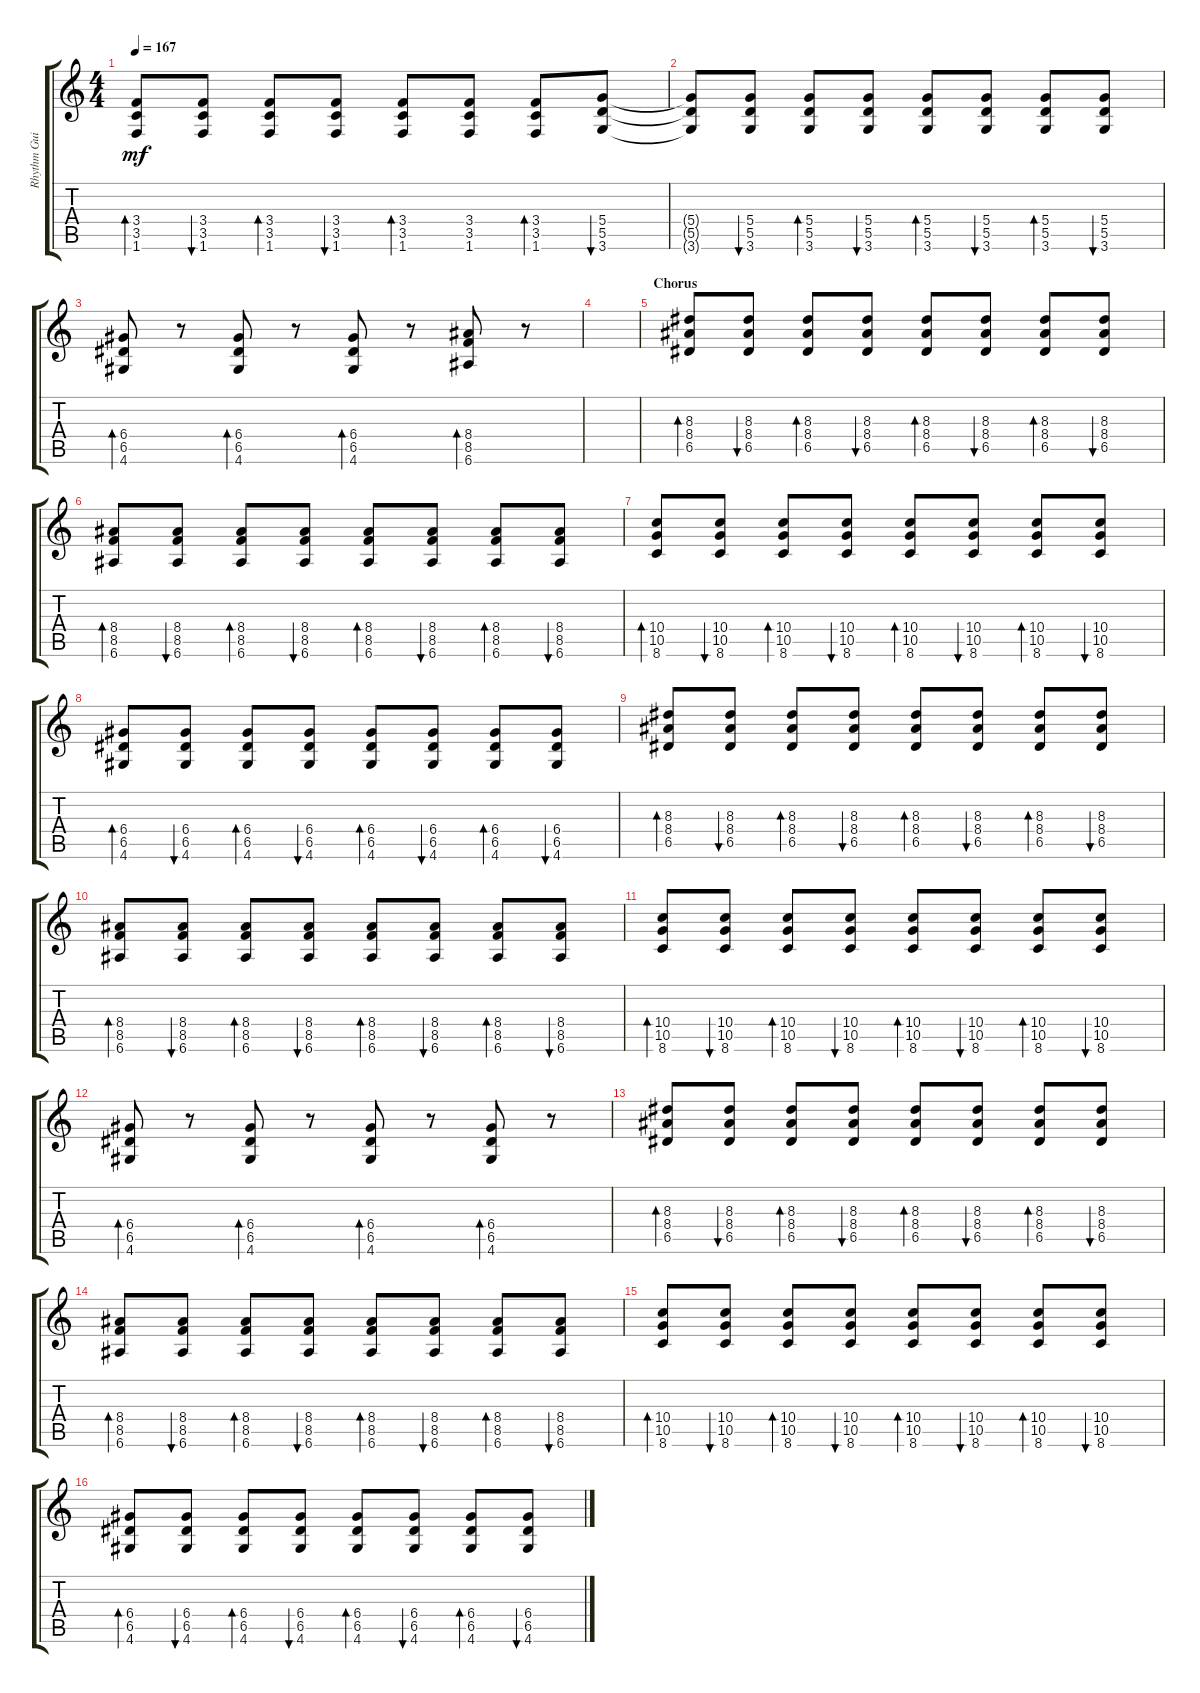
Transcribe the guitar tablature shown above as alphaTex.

\track ("Rhythm Guitar" "Rhythm Gui") {instrument overdrivenguitar}
\staff {score tabs}
\tuning (E4 B3 G3 D3 A2 E2) {hide}
\ts (4 4)
\tempo 167
\clef g2
\ks c
(3.4 3.5 1.6).8{bd 30 dy mf} (3.4 3.5 1.6).8{bu 30} (3.4 3.5 1.6).8{bd 30} (3.4 3.5 1.6).8{bu 30} (3.4 3.5 1.6).8{bd 30} (3.4 3.5 1.6).8 (3.4 3.5 1.6).8{bd 30} (5.4 5.5 3.6).8{bu 30} |
(5.4{t} 5.5{t} 3.6{t}).8 (5.4 5.5 3.6).8{bu 30} (5.4 5.5 3.6).8{bd 30} (5.4 5.5 3.6).8{bu 30} (5.4 5.5 3.6).8{bd 30} (5.4 5.5 3.6).8{bu 30} (5.4 5.5 3.6).8{bd 30} (5.4 5.5 3.6).8{bu 30} |
(6.4 6.5 4.6).8{bd 30} r.8 (6.4 6.5 4.6).8{bd 30} r.8 (6.4 6.5 4.6).8{bd 30} r.8 (8.4 8.5 6.6).8{bd 30} r.8 |
|
\section ("" "Chorus")
(8.3 8.4 6.5).8{bd 30} (8.3 8.4 6.5).8{bu 30} (8.3 8.4 6.5).8{bd 30} (8.3 8.4 6.5).8{bu 30} (8.3 8.4 6.5).8{bd 30} (8.3 8.4 6.5).8{bu 30} (8.3 8.4 6.5).8{bd 30} (8.3 8.4 6.5).8{bu 30} |
(8.4 8.5 6.6).8{bd 30} (8.4 8.5 6.6).8{bu 30} (8.4 8.5 6.6).8{bd 30} (8.4 8.5 6.6).8{bu 30} (8.4 8.5 6.6).8{bd 30} (8.4 8.5 6.6).8{bu 30} (8.4 8.5 6.6).8{bd 30} (8.4 8.5 6.6).8{bu 30} |
(10.4 10.5 8.6).8{bd 30} (10.4 10.5 8.6).8{bu 30} (10.4 10.5 8.6).8{bd 30} (10.4 10.5 8.6).8{bu 30} (10.4 10.5 8.6).8{bd 30} (10.4 10.5 8.6).8{bu 30} (10.4 10.5 8.6).8{bd 30} (10.4 10.5 8.6).8{bu 30} |
(6.4 6.5 4.6).8{bd 30} (6.4 6.5 4.6).8{bu 30} (6.4 6.5 4.6).8{bd 30} (6.4 6.5 4.6).8{bu 30} (6.4 6.5 4.6).8{bd 30} (6.4 6.5 4.6).8{bu 30} (6.4 6.5 4.6).8{bd 30} (6.4 6.5 4.6).8{bu 30} |
(8.3 8.4 6.5).8{bd 30} (8.3 8.4 6.5).8{bu 30} (8.3 8.4 6.5).8{bd 30} (8.3 8.4 6.5).8{bu 30} (8.3 8.4 6.5).8{bd 30} (8.3 8.4 6.5).8{bu 30} (8.3 8.4 6.5).8{bd 30} (8.3 8.4 6.5).8{bu 30} |
(8.4 8.5 6.6).8{bd 30} (8.4 8.5 6.6).8{bu 30} (8.4 8.5 6.6).8{bd 30} (8.4 8.5 6.6).8{bu 30} (8.4 8.5 6.6).8{bd 30} (8.4 8.5 6.6).8{bu 30} (8.4 8.5 6.6).8{bd 30} (8.4 8.5 6.6).8{bu 30} |
(10.4 10.5 8.6).8{bd 30} (10.4 10.5 8.6).8{bu 30} (10.4 10.5 8.6).8{bd 30} (10.4 10.5 8.6).8{bu 30} (10.4 10.5 8.6).8{bd 30} (10.4 10.5 8.6).8{bu 30} (10.4 10.5 8.6).8{bd 30} (10.4 10.5 8.6).8{bu 30} |
(6.4 6.5 4.6).8{bd 30} r.8 (6.4 6.5 4.6).8{bd 30} r.8 (6.4 6.5 4.6).8{bd 30} r.8 (6.4 6.5 4.6).8{bd 30} r.8 |
(8.3 8.4 6.5).8{bd 30} (8.3 8.4 6.5).8{bu 30} (8.3 8.4 6.5).8{bd 30} (8.3 8.4 6.5).8{bu 30} (8.3 8.4 6.5).8{bd 30} (8.3 8.4 6.5).8{bu 30} (8.3 8.4 6.5).8{bd 30} (8.3 8.4 6.5).8{bu 30} |
(8.4 8.5 6.6).8{bd 30} (8.4 8.5 6.6).8{bu 30} (8.4 8.5 6.6).8{bd 30} (8.4 8.5 6.6).8{bu 30} (8.4 8.5 6.6).8{bd 30} (8.4 8.5 6.6).8{bu 30} (8.4 8.5 6.6).8{bd 30} (8.4 8.5 6.6).8{bu 30} |
(10.4 10.5 8.6).8{bd 30} (10.4 10.5 8.6).8{bu 30} (10.4 10.5 8.6).8{bd 30} (10.4 10.5 8.6).8{bu 30} (10.4 10.5 8.6).8{bd 30} (10.4 10.5 8.6).8{bu 30} (10.4 10.5 8.6).8{bd 30} (10.4 10.5 8.6).8{bu 30} |
(6.4 6.5 4.6).8{bd 30} (6.4 6.5 4.6).8{bu 30} (6.4 6.5 4.6).8{bd 30} (6.4 6.5 4.6).8{bu 30} (6.4 6.5 4.6).8{bd 30} (6.4 6.5 4.6).8{bu 30} (6.4 6.5 4.6).8{bd 30} (6.4 6.5 4.6).8{bu 30}
